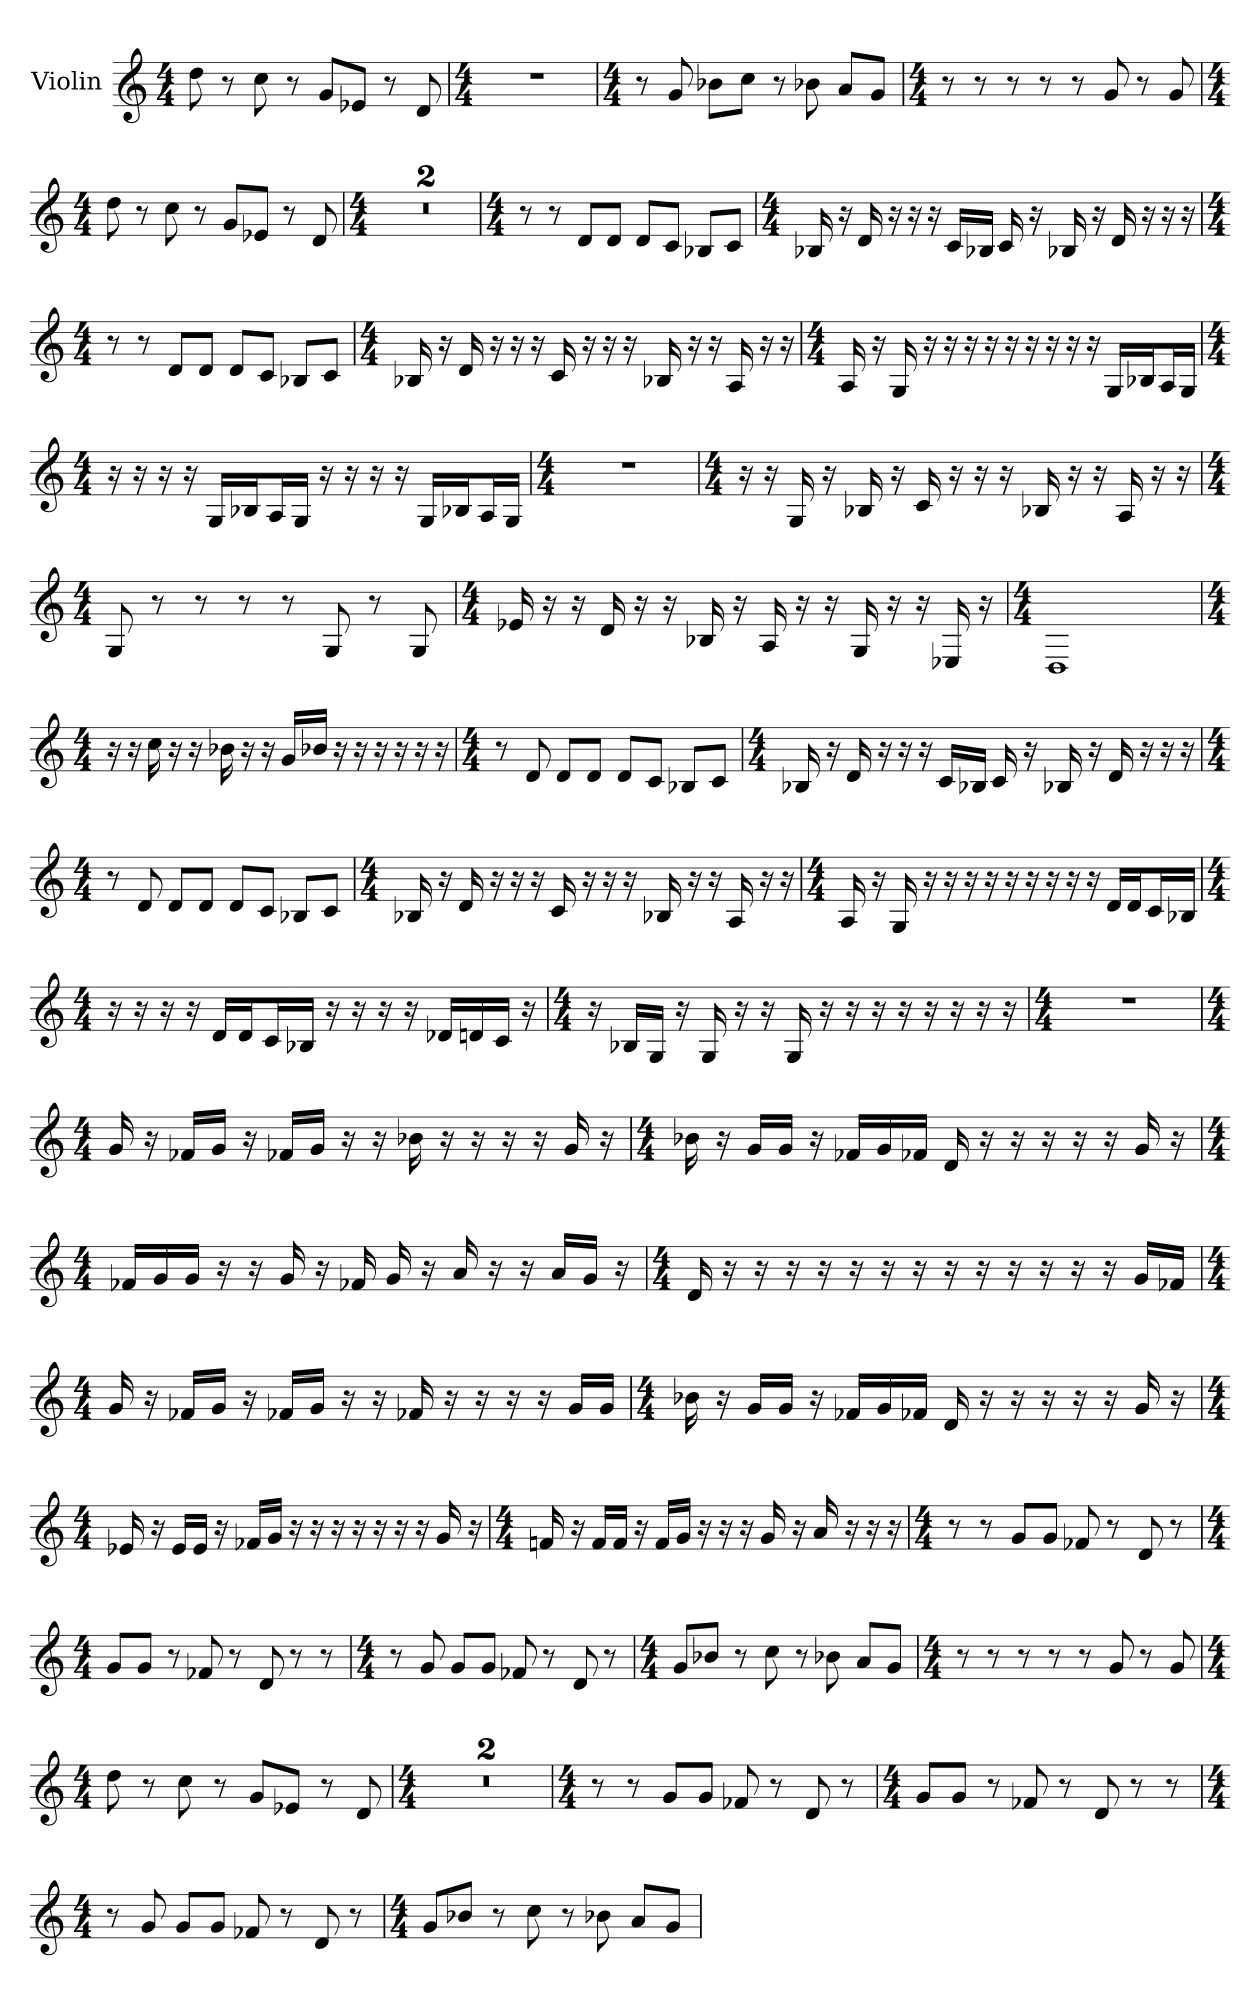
**kern
*part1
*staff1
*I"Violin
*I'Vln
*M4/4
=
8dd
8r
8cc
8r
8gL
8e-XJ
8r
8d
=
*M4/4
1r
=
*M4/4
8r
8g
8b-XL
8ccJ
8r
8b-X
8aL
8gJ
=
*M4/4
8r
8r
8r
8r
8r
8g
8r
8g
=
*M4/4
8dd
8r
8cc
8r
8gL
8e-XJ
8r
8d
=
*M4/4
1r
=
*M4/4
1r
=
*M4/4
8r
8r
8dL
8dJ
8dL
8cJ
8B-XL
8cJ
=
*M4/4
16B-X
16r
16d
16r
16r
16r
16cLL
16B-XJJ
16c
16r
16B-X
16r
16d
16r
16r
16r
=
*M4/4
8r
8r
8dL
8dJ
8dL
8cJ
8B-XL
8cJ
=
*M4/4
16B-X
16r
16d
16r
16r
16r
16c
16r
16r
16r
16B-X
16r
16r
16A
16r
16r
=
*M4/4
16A
16r
16G
16r
16r
16r
16r
16r
16r
16r
16r
16r
16GLL
16B-XJ
16AL
16GJJ
=
*M4/4
16r
16r
16r
16r
16GLL
16B-XJ
16AL
16GJJ
16r
16r
16r
16r
16GLL
16B-XJ
16AL
16GJJ
=
*M4/4
1r
=
*M4/4
16r
16r
16G
16r
16B-X
16r
16c
16r
16r
16r
16B-X
16r
16r
16A
16r
16r
=
*M4/4
8G
8r
8r
8r
8r
8G
8r
8G
=
*M4/4
16e-X
16r
16r
16d
16r
16r
16B-X
16r
16A
16r
16r
16G
16r
16r
16E-X
16r
=
*M4/4
1D
=
*M4/4
16r
16r
16cc
16r
16r
16b-X
16r
16r
16gLL
16b-XJJ
16r
16r
16r
16r
16r
16r
=
*M4/4
8r
8d
8dL
8dJ
8dL
8cJ
8B-XL
8cJ
=
*M4/4
16B-X
16r
16d
16r
16r
16r
16cLL
16B-XJJ
16c
16r
16B-X
16r
16d
16r
16r
16r
=
*M4/4
8r
8d
8dL
8dJ
8dL
8cJ
8B-XL
8cJ
=
*M4/4
16B-X
16r
16d
16r
16r
16r
16c
16r
16r
16r
16B-X
16r
16r
16A
16r
16r
=
*M4/4
16A
16r
16G
16r
16r
16r
16r
16r
16r
16r
16r
16r
16dLL
16dJ
16cL
16B-XJJ
=
*M4/4
16r
16r
16r
16r
16dLL
16dJ
16cL
16B-XJJ
16r
16r
16r
16r
16d-XLL
16dn
16cJJ
16r
=
*M4/4
16r
16B-XLL
16GJJ
16r
16G
16r
16r
16G
16r
16r
16r
16r
16r
16r
16r
16r
=
*M4/4
1r
=
*M4/4
16g
16r
16f-XLL
16gJJ
16r
16f-XLL
16gJJ
16r
16r
16b-X
16r
16r
16r
16r
16g
16r
=
*M4/4
16b-X
16r
16gLL
16gJJ
16r
16f-XLL
16g
16f-XJJ
16d
16r
16r
16r
16r
16r
16g
16r
=
*M4/4
16f-XLL
16g
16gJJ
16r
16r
16g
16r
16f-X
16g
16r
16a
16r
16r
16aLL
16gJJ
16r
=
*M4/4
16d
16r
16r
16r
16r
16r
16r
16r
16r
16r
16r
16r
16r
16r
16gLL
16f-XJJ
=
*M4/4
16g
16r
16f-XLL
16gJJ
16r
16f-XLL
16gJJ
16r
16r
16f-X
16r
16r
16r
16r
16gLL
16gJJ
=
*M4/4
16b-X
16r
16gLL
16gJJ
16r
16f-XLL
16g
16f-XJJ
16d
16r
16r
16r
16r
16r
16g
16r
=
*M4/4
16e-X
16r
16e-LL
16e-JJ
16r
16f-XLL
16gJJ
16r
16r
16r
16r
16r
16r
16r
16g
16r
=
*M4/4
16fn
16r
16fLL
16fJJ
16r
16fLL
16gJJ
16r
16r
16r
16g
16r
16a
16r
16r
16r
=
*M4/4
8r
8r
8gL
8gJ
8f-X
8r
8d
8r
=
*M4/4
8gL
8gJ
8r
8f-X
8r
8d
8r
8r
=
*M4/4
8r
8g
8gL
8gJ
8f-X
8r
8d
8r
=
*M4/4
8gL
8b-XJ
8r
8cc
8r
8b-X
8aL
8gJ
=
*M4/4
8r
8r
8r
8r
8r
8g
8r
8g
=
*M4/4
8dd
8r
8cc
8r
8gL
8e-XJ
8r
8d
=
*M4/4
1r
=
*M4/4
1r
=
*M4/4
8r
8r
8gL
8gJ
8f-X
8r
8d
8r
=
*M4/4
8gL
8gJ
8r
8f-X
8r
8d
8r
8r
=
*M4/4
8r
8g
8gL
8gJ
8f-X
8r
8d
8r
=
*M4/4
8gL
8b-XJ
8r
8cc
8r
8b-X
8aL
8gJ
=
*-
